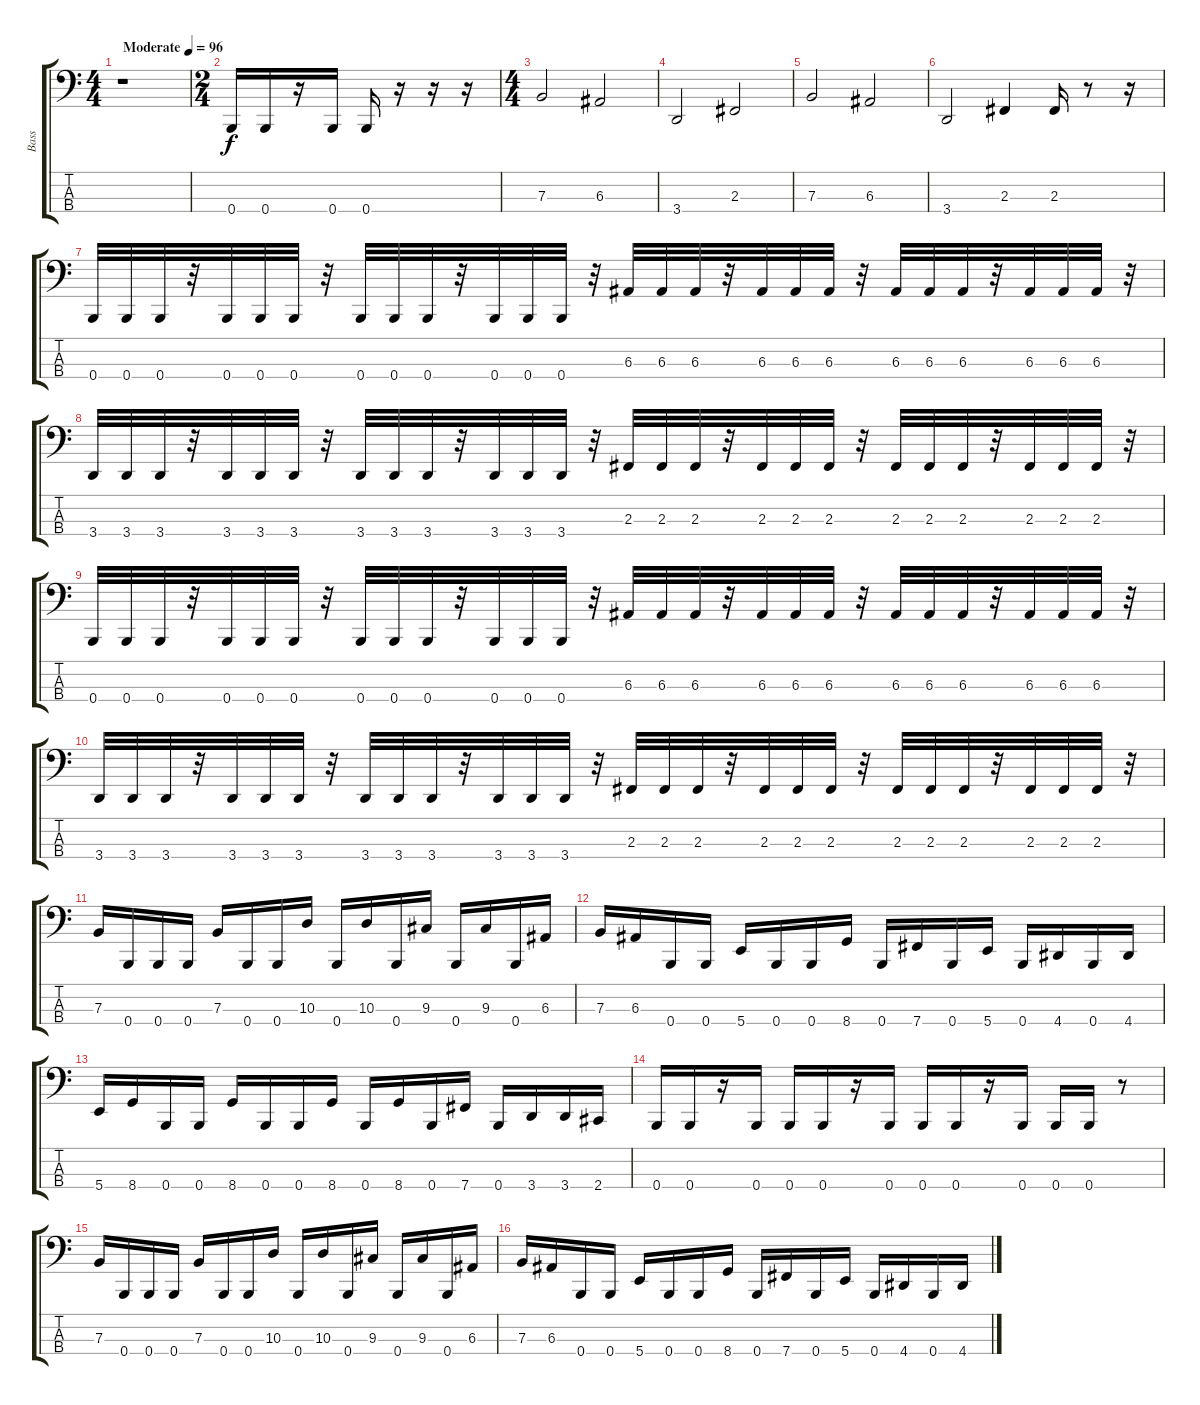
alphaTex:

\track ("Bass" "Bass") {instrument electricbasspick}
\staff {score tabs}
\tuning (D2 A1 E1 B0) {hide}
\ts (4 4)
\tempo (96 "Moderate")
\clef f4
\ks c
r.1{dy f instrument electricbasspick} |
\ts (2 4)
0.4.16 0.4.16 r.16 0.4.16 0.4.16 r.16 r.16 r.16 |
\ts (4 4)
7.3.2 6.3.2 |
3.4.2 2.3.2 |
7.3.2 6.3.2 |
3.4.2 2.3.4 2.3.16 r.8 r.16 |
0.4.32 0.4.32 0.4.32 r.32 0.4.32 0.4.32 0.4.32 r.32 0.4.32 0.4.32 0.4.32 r.32 0.4.32 0.4.32 0.4.32 r.32 6.3.32 6.3.32 6.3.32 r.32 6.3.32 6.3.32 6.3.32 r.32 6.3.32 6.3.32 6.3.32 r.32 6.3.32 6.3.32 6.3.32 r.32 |
3.4.32 3.4.32 3.4.32 r.32 3.4.32 3.4.32 3.4.32 r.32 3.4.32 3.4.32 3.4.32 r.32 3.4.32 3.4.32 3.4.32 r.32 2.3.32 2.3.32 2.3.32 r.32 2.3.32 2.3.32 2.3.32 r.32 2.3.32 2.3.32 2.3.32 r.32 2.3.32 2.3.32 2.3.32 r.32 |
0.4.32 0.4.32 0.4.32 r.32 0.4.32 0.4.32 0.4.32 r.32 0.4.32 0.4.32 0.4.32 r.32 0.4.32 0.4.32 0.4.32 r.32 6.3.32 6.3.32 6.3.32 r.32 6.3.32 6.3.32 6.3.32 r.32 6.3.32 6.3.32 6.3.32 r.32 6.3.32 6.3.32 6.3.32 r.32 |
3.4.32 3.4.32 3.4.32 r.32 3.4.32 3.4.32 3.4.32 r.32 3.4.32 3.4.32 3.4.32 r.32 3.4.32 3.4.32 3.4.32 r.32 2.3.32 2.3.32 2.3.32 r.32 2.3.32 2.3.32 2.3.32 r.32 2.3.32 2.3.32 2.3.32 r.32 2.3.32 2.3.32 2.3.32 r.32 |
7.3.16 0.4.16 0.4.16 0.4.16 7.3.16 0.4.16 0.4.16 10.3.16 0.4.16 10.3.16 0.4.16 9.3.16 0.4.16 9.3.16 0.4.16 6.3.16 |
7.3.16 6.3.16 0.4.16 0.4.16 5.4.16 0.4.16 0.4.16 8.4.16 0.4.16 7.4.16 0.4.16 5.4.16 0.4.16 4.4.16 0.4.16 4.4.16 |
5.4.16 8.4.16 0.4.16 0.4.16 8.4.16 0.4.16 0.4.16 8.4.16 0.4.16 8.4.16 0.4.16 7.4.16 0.4.16 3.4.16 3.4.16 2.4.16 |
0.4.16 0.4.16 r.16 0.4.16 0.4.16 0.4.16 r.16 0.4.16 0.4.16 0.4.16 r.16 0.4.16 0.4.16 0.4.16 r.8 |
7.3.16 0.4.16 0.4.16 0.4.16 7.3.16 0.4.16 0.4.16 10.3.16 0.4.16 10.3.16 0.4.16 9.3.16 0.4.16 9.3.16 0.4.16 6.3.16 |
7.3.16 6.3.16 0.4.16 0.4.16 5.4.16 0.4.16 0.4.16 8.4.16 0.4.16 7.4.16 0.4.16 5.4.16 0.4.16 4.4.16 0.4.16 4.4.16
